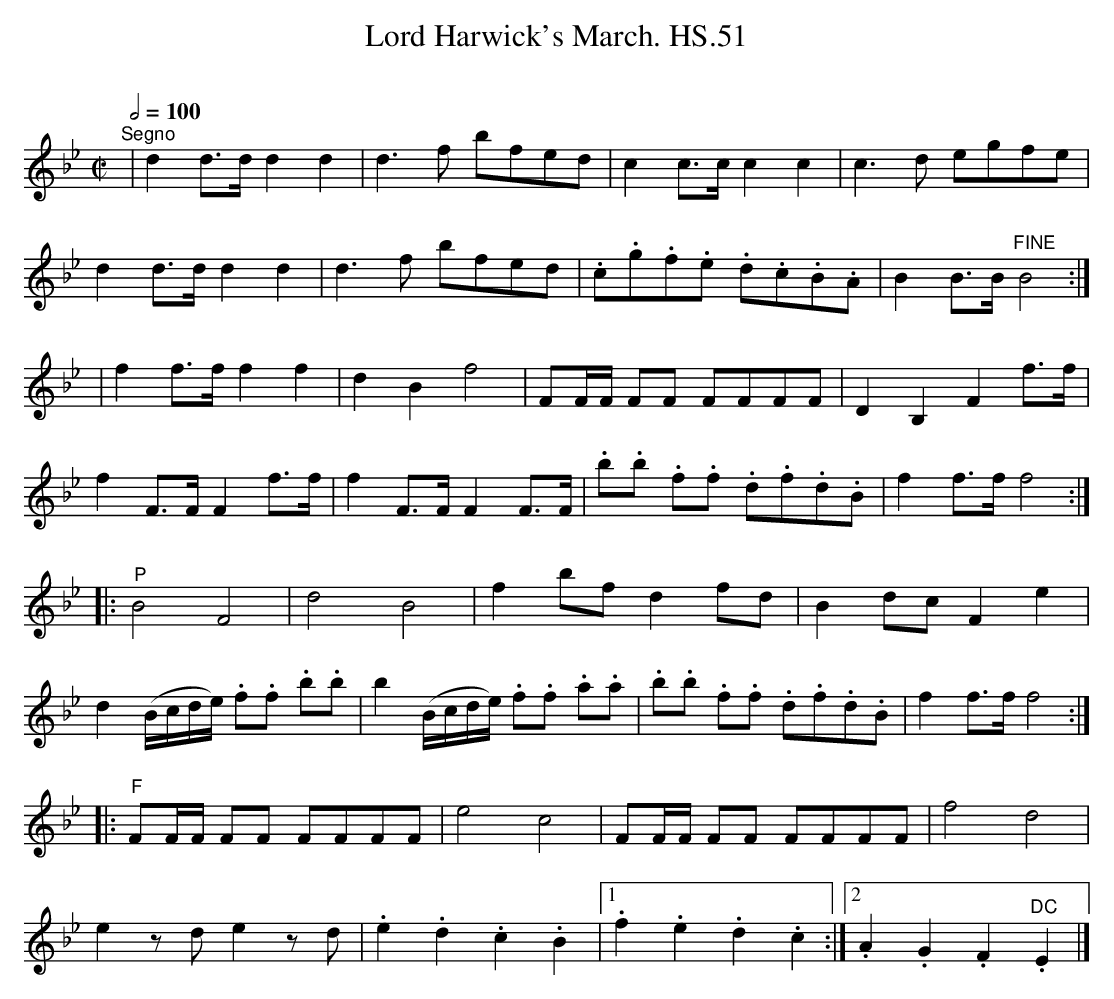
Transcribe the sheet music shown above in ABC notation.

X:1
T:Lord Harwick's March. HS.51
M:C|
L:1/8
Q:1/2=100
O:
K:Bb
"^Segno"|d2d>dd2d2|d3f bfed|c2c>cc2c2|c3d egfe|
d2d>dd2d2|d3f bfed|.c.g.f.e .d.c.B.A|B2B>B"^FINE"B4:|
|f2f>ff2f2|d2B2f4|FF/F/ FF FFFF|D2B,2F2f>f|
f2 F>FF2f>f|f2 F>FF2F>F|.b.b .f.f .d.f.d.B|f2f>ff4:|
|:"^P"B4F4|d4B4|f2bfd2fd|B2dcF2e2|
d2 (B/c/d/e/) .f.f .b.b|b2(B/c/d/e/) .f.f .a.a|\
.b.b .f.f .d.f.d.B|f2f>ff4:|
|:"^F"FF/F/ FF FFFF|e4c4|FF/F/ FF FFFF|f4d4|
e2zde2zd|.e2.d2.c2.B2|1.f2.e2.d2.c2:|2.A2.G2.F2."^DC"E2|]
